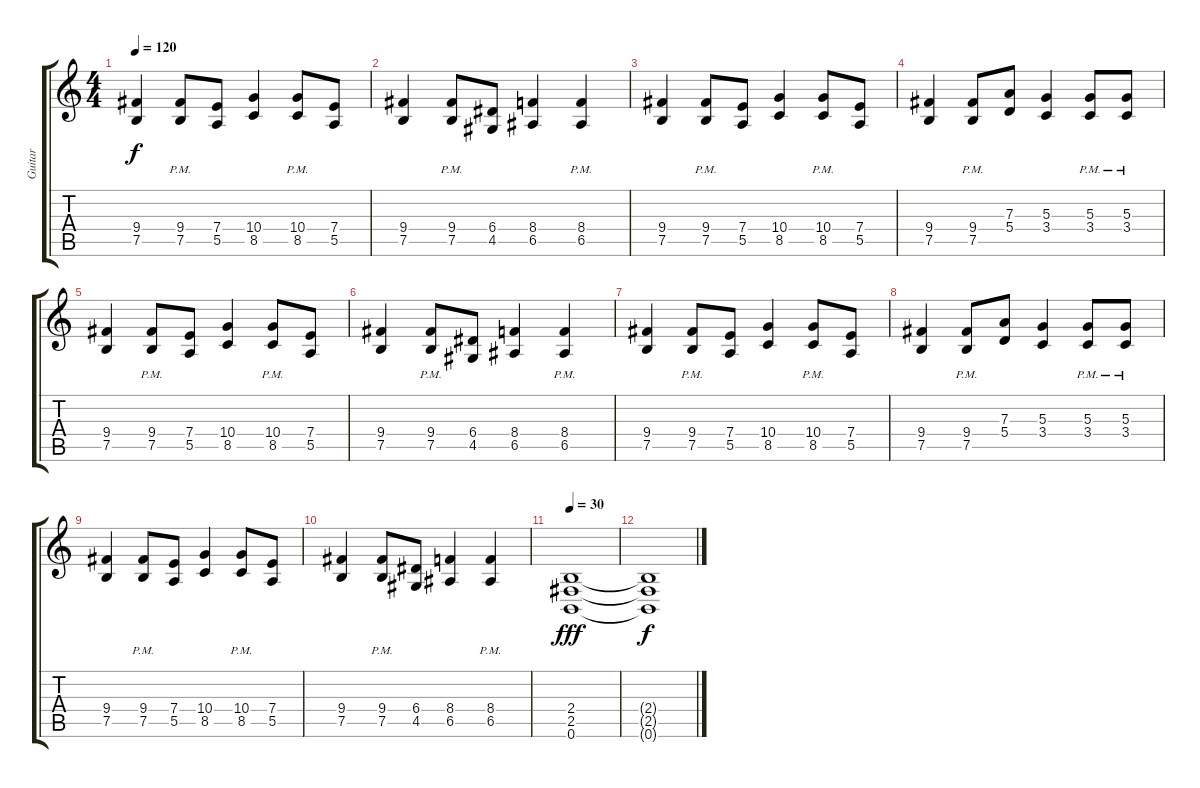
\track ("Guitar" "Guitar") {instrument distortionguitar}
\staff {score tabs}
\tuning (B3 Gb3 D3 A2 E2 B1) {hide}
\ts (4 4)
\tempo 120
\clef g2
\ks c
(9.4 7.5).4{dy f} (9.4{pm} 7.5{pm}).8 (7.4 5.5).8 (10.4 8.5).4 (10.4{pm} 8.5{pm}).8 (7.4 5.5).8 |
(9.4 7.5).4 (9.4{pm} 7.5{pm}).8 (6.4 4.5).8 (8.4 6.5).4 (8.4{pm} 6.5{pm}).4 |
(9.4 7.5).4 (9.4{pm} 7.5{pm}).8 (7.4 5.5).8 (10.4 8.5).4 (10.4{pm} 8.5{pm}).8 (7.4 5.5).8 |
(9.4 7.5).4 (9.4{pm} 7.5{pm}).8 (7.3 5.4).8 (5.3 3.4).4 (5.3{pm} 3.4{pm}).8 (5.3{pm} 3.4{pm}).8 |
(9.4 7.5).4 (9.4{pm} 7.5{pm}).8 (7.4 5.5).8 (10.4 8.5).4 (10.4{pm} 8.5{pm}).8 (7.4 5.5).8 |
(9.4 7.5).4 (9.4{pm} 7.5{pm}).8 (6.4 4.5).8 (8.4 6.5).4 (8.4{pm} 6.5{pm}).4 |
(9.4 7.5).4 (9.4{pm} 7.5{pm}).8 (7.4 5.5).8 (10.4 8.5).4 (10.4{pm} 8.5{pm}).8 (7.4 5.5).8 |
(9.4 7.5).4 (9.4{pm} 7.5{pm}).8 (7.3 5.4).8 (5.3 3.4).4 (5.3{pm} 3.4{pm}).8 (5.3{pm} 3.4{pm}).8 |
(9.4 7.5).4 (9.4{pm} 7.5{pm}).8 (7.4 5.5).8 (10.4 8.5).4 (10.4{pm} 8.5{pm}).8 (7.4 5.5).8 |
(9.4 7.5).4 (9.4{pm} 7.5{pm}).8 (6.4 4.5).8 (8.4 6.5).4 (8.4{pm} 6.5{pm}).4 |
\tempo 30
(2.4 2.5 0.6).1{dy fff} |
(2.4{t} 2.5{t} 0.6{t}).1{dy f}
